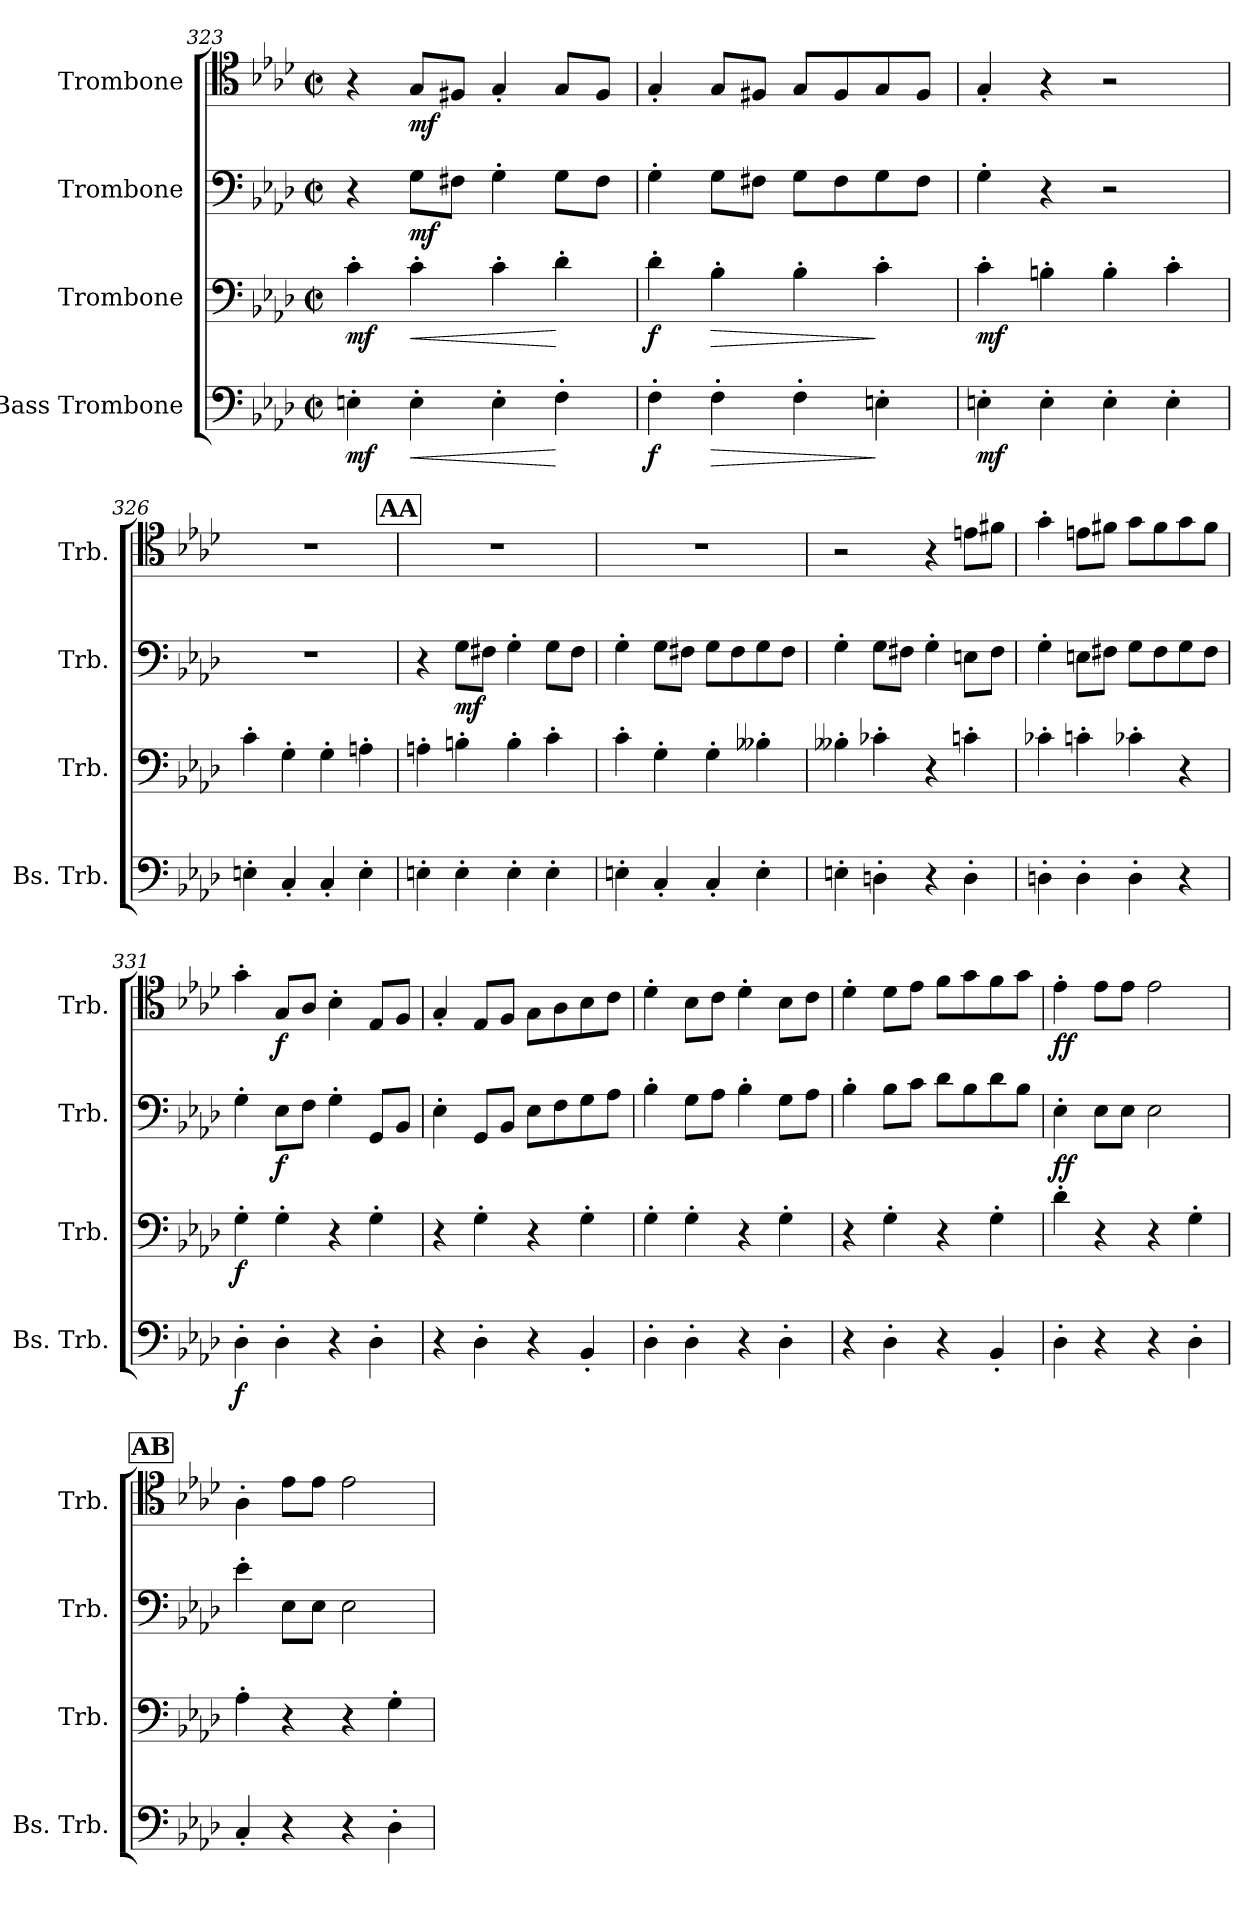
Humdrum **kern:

**kern	**dynam	**kern	**dynam	**kern	**dynam	**kern	**dynam
*part4	*part4	*part3	*part3	*part2	*part2	*part1	*part1
*staff4	*staff4	*staff3	*staff3	*staff2	*staff2	*staff1	*staff1
*I"Bass Trombone	*	*I"Trombone	*	*I"Trombone	*	*I"Trombone	*
*I'Bs. Trb.	*	*I'Trb.	*	*I'Trb.	*	*I'Trb.	*
*clefF4	*	*clefF4	*	*clefF4	*	*clefC4	*
*k[b-e-a-d-]	*	*k[b-e-a-d-]	*	*k[b-e-a-d-]	*	*k[b-e-a-d-]	*
*M2/2	*	*M2/2	*	*M2/2	*	*M2/2	*
*met(c|)	*	*met(c|)	*	*met(c|)	*	*met(c|)	*
=323	=323	=323	=323	=323	=323	=323	=323
!	!LO:DY:b	!	!LO:DY:b	!	!	!	!
4En'\	mf	4c'\	mf	4r	.	4r	.
!	!LO:HP:b	!	!LO:HP:b	!	!LO:DY:b	!	!LO:DY:b
4E'\	<	4c'\	<	8G\L	mf	8G/L	mf
.	.	.	.	8F#X\J	.	8F#X/J	.
4E'\	.	4c'\	.	4G'\	.	4G'/	.
4F'\	[	4d-'\	[	8G\L	.	8G/L	.
.	.	.	.	8F#\J	.	8F#/J	.
!!LO:LB:g=z
=324	=324	=324	=324	=324	=324	=324	=324
!	!LO:DY:b	!	!LO:DY:b	!	!	!	!
4F'\	f	4d-'\	f	4G'\	.	4G'/	.
!	!LO:HP:b	!	!LO:HP:b	!	!	!	!
4F'\	>	4B-'\	>	8G\L	.	8G/L	.
.	.	.	.	8F#X\J	.	8F#X/J	.
4F'\	.	4B-'\	.	8G\L	.	8G/L	.
.	.	.	.	8F#\	.	8F#/	.
4En'\	]	4c'\	]	8G\	.	8G/	.
.	.	.	.	8F#\J	.	8F#/J	.
=325	=325	=325	=325	=325	=325	=325	=325
!	!LO:DY:b	!	!LO:DY:b	!	!	!	!
4En'\	mf	4c'\	mf	4G'\	.	4G'/	.
4E'\	.	4Bn'\	.	4r	.	4r	.
4E'\	.	4B'\	.	2r	.	2r	.
4E'\	.	4c'\	.	.	.	.	.
=326	=326	=326	=326	=326	=326	=326	=326
4En'\	.	4c'\	.	1r	.	1r	.
4C'/	.	4G'\	.	.	.	.	.
4C'/	.	4G'\	.	.	.	.	.
4E'\	.	4An'\	.	.	.	.	.
!!LO:REH:place=s1:a:fs=14:t=AA
=327	=327	=327	=327	=327	=327	=327	=327
4En'\	.	4An'\	.	4r	.	1r	.
!	!	!	!	!	!LO:DY:b	!	!
4E'\	.	4Bn'\	.	8G\L	mf	.	.
.	.	.	.	8F#X\J	.	.	.
4E'\	.	4B'\	.	4G'\	.	.	.
4E'\	.	4c'\	.	8G\L	.	.	.
.	.	.	.	8F#\J	.	.	.
=328	=328	=328	=328	=328	=328	=328	=328
4En'\	.	4c'\	.	4G'\	.	1r	.
4C'/	.	4G'\	.	8G\L	.	.	.
.	.	.	.	8F#X\J	.	.	.
4C'/	.	4G'\	.	8G\L	.	.	.
.	.	.	.	8F#\	.	.	.
4E'\	.	4B--X'\	.	8G\	.	.	.
.	.	.	.	8F#\J	.	.	.
=329	=329	=329	=329	=329	=329	=329	=329
4En'\	.	4B--X'\	.	4G'\	.	2r	.
4Dn'\	.	4c-X'\	.	8G\L	.	.	.
.	.	.	.	8F#X\J	.	.	.
4r	.	4r	.	4G'\	.	4r	.
4D'\	.	4cn'\	.	8En\L	.	8en\L	.
.	.	.	.	8F#\J	.	8f#X\J	.
=330	=330	=330	=330	=330	=330	=330	=330
4Dn'\	.	4c-X'\	.	4G'\	.	4g'\	.
4D'\	.	4cn'\	.	8En\L	.	8en\L	.
.	.	.	.	8F#X\J	.	8f#X\J	.
4D'\	.	4c-X'\	.	8G\L	.	8g\L	.
.	.	.	.	8F#\	.	8f#\	.
4r	.	4r	.	8G\	.	8g\	.
.	.	.	.	8F#\J	.	8f#\J	.
!!LO:LB:g=z
=331	=331	=331	=331	=331	=331	=331	=331
!	!LO:DY:b	!	!LO:DY:b	!	!	!	!
4D-'\	f	4G'\	f	4G'\	.	4g'\	.
!	!	!	!	!	!LO:DY:b	!	!LO:DY:b
4D-'\	.	4G'\	.	8E-\L	f	8G/L	f
.	.	.	.	8F\J	.	8A-/J	.
4r	.	4r	.	4G'\	.	4B-'\	.
4D-'\	.	4G'\	.	8GG/L	.	8E-/L	.
.	.	.	.	8BB-/J	.	8F/J	.
=332	=332	=332	=332	=332	=332	=332	=332
4r	.	4r	.	4E-'\	.	4G'/	.
4D-'\	.	4G'\	.	8GG/L	.	8E-/L	.
.	.	.	.	8BB-/J	.	8F/J	.
4r	.	4r	.	8E-\L	.	8G\L	.
.	.	.	.	8F\	.	8A-\	.
4BB-'/	.	4G'\	.	8G\	.	8B-\	.
.	.	.	.	8A-\J	.	8c\J	.
=333	=333	=333	=333	=333	=333	=333	=333
4D-'\	.	4G'\	.	4B-'\	.	4d-'\	.
4D-'\	.	4G'\	.	8G\L	.	8B-\L	.
.	.	.	.	8A-\J	.	8c\J	.
4r	.	4r	.	4B-'\	.	4d-'\	.
4D-'\	.	4G'\	.	8G\L	.	8B-\L	.
.	.	.	.	8A-\J	.	8c\J	.
=334	=334	=334	=334	=334	=334	=334	=334
4r	.	4r	.	4B-'\	.	4d-'\	.
4D-'\	.	4G'\	.	8B-\L	.	8d-\L	.
.	.	.	.	8c\J	.	8e-\J	.
4r	.	4r	.	8d-\L	.	8f\L	.
.	.	.	.	8B-\	.	8g\	.
4BB-'/	.	4G'\	.	8d-\	.	8f\	.
.	.	.	.	8B-\J	.	8g\J	.
=335	=335	=335	=335	=335	=335	=335	=335
!	!	!	!	!	!LO:DY:b	!	!LO:DY:b
4D-'\	.	4d-'\	.	4E-'\	ff	4e-'\	ff
4r	.	4r	.	8E-\L	.	8e-\L	.
.	.	.	.	8E-\J	.	8e-\J	.
4r	.	4r	.	2E-\	.	2e-\	.
4D-'\	.	4G'\	.	.	.	.	.
!!LO:REH:place=s1:a:fs=14:t=AB
=336	=336	=336	=336	=336	=336	=336	=336
4C'/	.	4A-'\	.	4e-'\	.	4A-'\	.
4r	.	4r	.	8E-\L	.	8e-\L	.
.	.	.	.	8E-\J	.	8e-\J	.
4r	.	4r	.	2E-\	.	2e-\	.
4D-'\	.	4G'\	.	.	.	.	.
=	=	=	=	=	=	=	=
*-	*-	*-	*-	*-	*-	*-	*-
